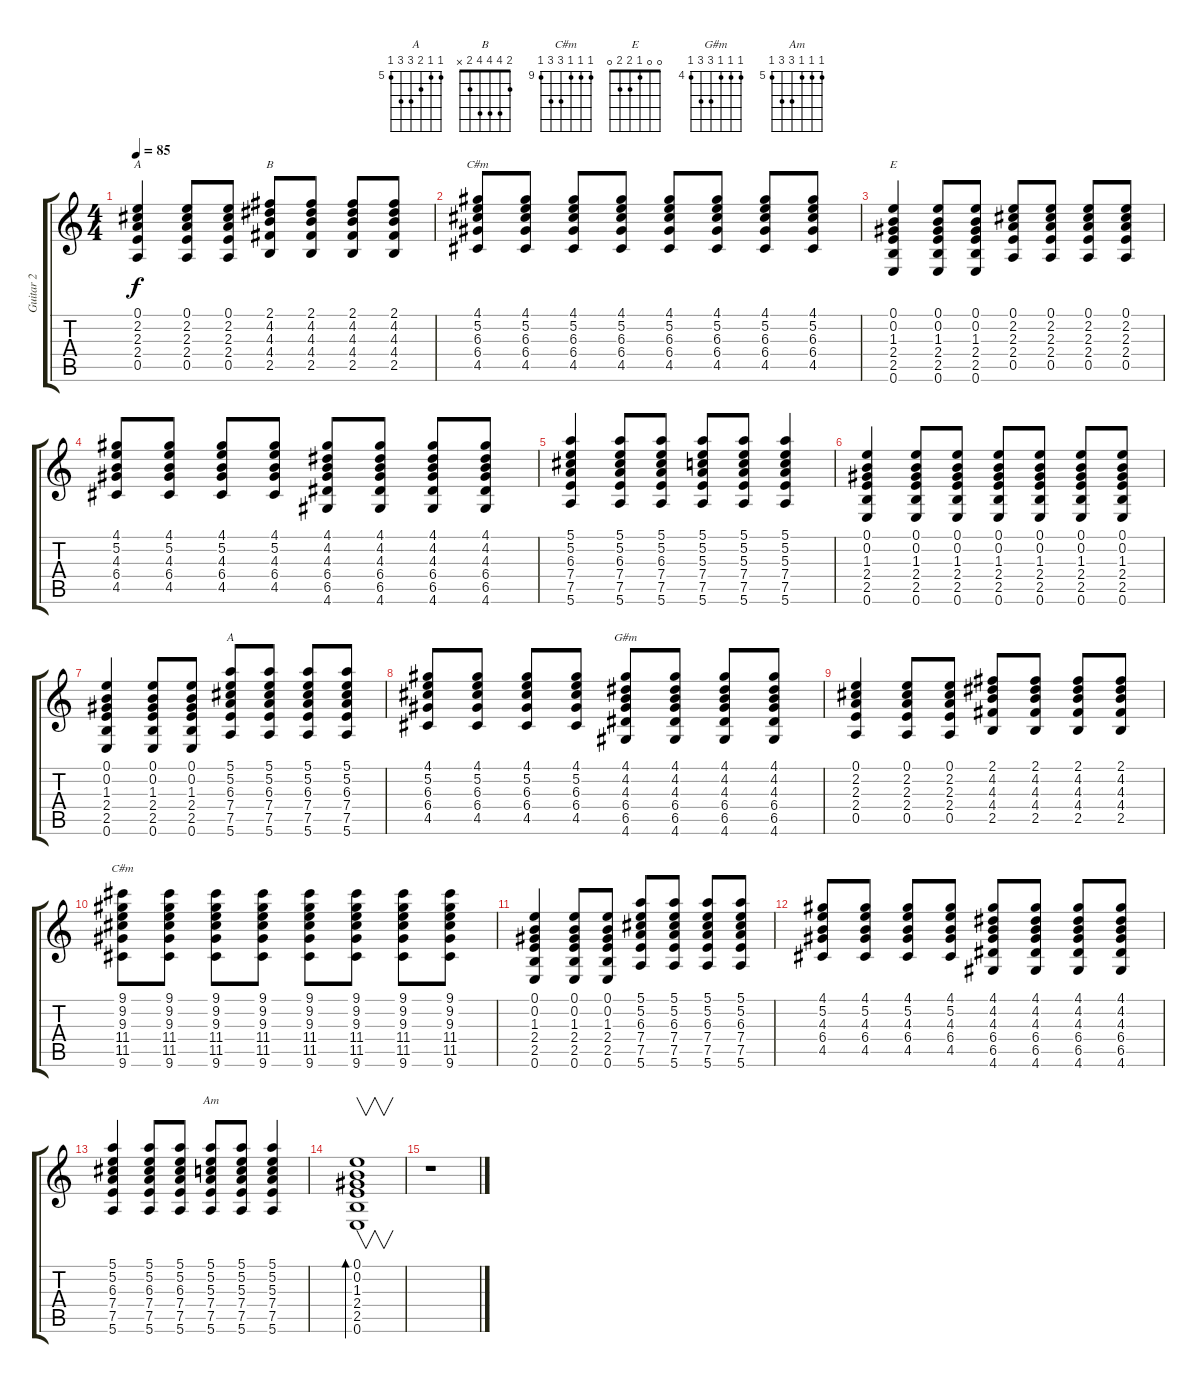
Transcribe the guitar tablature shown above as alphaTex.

\track ("Guitar 2" "Guitar 2") {instrument acousticguitarsteel}
\staff {score tabs}
\tuning (E4 B3 G3 D3 A2 E2) {hide}
\chord ("A" 0 2 2 2 0 x)
\chord ("B" 2 4 4 4 2 x)
\chord ("C#m" 4 5 6 6 4 x) {firstfret 4}
\chord ("E" 0 0 1 2 2 0)
\chord ("A" 5 5 6 7 7 5) {firstfret 5}
\chord ("G#m" 4 4 4 6 6 4) {firstfret 4}
\chord ("C#m" 9 9 9 11 11 9) {firstfret 9}
\chord ("Am" 5 5 5 7 7 5) {firstfret 5}
\ts (4 4)
\tempo 85
\clef g2
\ks c
(0.1 2.2 2.3 2.4 0.5).4{ch "A" dy f} (0.1 2.2 2.3 2.4 0.5).8 (0.1 2.2 2.3 2.4 0.5).8 (2.1 4.2 4.3 4.4 2.5).8{ch "B"} (2.1 4.2 4.3 4.4 2.5).8 (2.1 4.2 4.3 4.4 2.5).8 (2.1 4.2 4.3 4.4 2.5).8 |
(4.1 5.2 6.3 6.4 4.5).8{ch "C#m"} (4.1 5.2 6.3 6.4 4.5).8 (4.1 5.2 6.3 6.4 4.5).8 (4.1 5.2 6.3 6.4 4.5).8 (4.1 5.2 6.3 6.4 4.5).8 (4.1 5.2 6.3 6.4 4.5).8 (4.1 5.2 6.3 6.4 4.5).8 (4.1 5.2 6.3 6.4 4.5).8 |
(0.1 0.2 1.3 2.4 2.5 0.6).4{ch "E"} (0.1 0.2 1.3 2.4 2.5 0.6).8 (0.1 0.2 1.3 2.4 2.5 0.6).8 (0.1 2.2 2.3 2.4 0.5).8 (0.1 2.2 2.3 2.4 0.5).8 (0.1 2.2 2.3 2.4 0.5).8 (0.1 2.2 2.3 2.4 0.5).8 |
(4.1 5.2 4.3 6.4 4.5).8 (4.1 5.2 4.3 6.4 4.5).8 (4.1 5.2 4.3 6.4 4.5).8 (4.1 5.2 4.3 6.4 4.5).8 (4.1 4.2 4.3 6.4 6.5 4.6).8 (4.1 4.2 4.3 6.4 6.5 4.6).8 (4.1 4.2 4.3 6.4 6.5 4.6).8 (4.1 4.2 4.3 6.4 6.5 4.6).8 |
(5.1 5.2 6.3 7.4 7.5 5.6).4 (5.1 5.2 6.3 7.4 7.5 5.6).8 (5.1 5.2 6.3 7.4 7.5 5.6).8 (5.1 5.2 5.3 7.4 7.5 5.6).8 (5.1 5.2 5.3 7.4 7.5 5.6).8 (5.1 5.2 5.3 7.4 7.5 5.6).4 |
(0.1 0.2 1.3 2.4 2.5 0.6).4 (0.1 0.2 1.3 2.4 2.5 0.6).8 (0.1 0.2 1.3 2.4 2.5 0.6).8 (0.1 0.2 1.3 2.4 2.5 0.6).8 (0.1 0.2 1.3 2.4 2.5 0.6).8 (0.1 0.2 1.3 2.4 2.5 0.6).8 (0.1 0.2 1.3 2.4 2.5 0.6).8 |
(0.1 0.2 1.3 2.4 2.5 0.6).4 (0.1 0.2 1.3 2.4 2.5 0.6).8 (0.1 0.2 1.3 2.4 2.5 0.6).8 (5.1 5.2 6.3 7.4 7.5 5.6).8{ch "A"} (5.1 5.2 6.3 7.4 7.5 5.6).8 (5.1 5.2 6.3 7.4 7.5 5.6).8 (5.1 5.2 6.3 7.4 7.5 5.6).8 |
(4.1 5.2 6.3 6.4 4.5).8 (4.1 5.2 6.3 6.4 4.5).8 (4.1 5.2 6.3 6.4 4.5).8 (4.1 5.2 6.3 6.4 4.5).8 (4.1 4.2 4.3 6.4 6.5 4.6).8{ch "G#m"} (4.1 4.2 4.3 6.4 6.5 4.6).8 (4.1 4.2 4.3 6.4 6.5 4.6).8 (4.1 4.2 4.3 6.4 6.5 4.6).8 |
(0.1 2.2 2.3 2.4 0.5).4 (0.1 2.2 2.3 2.4 0.5).8 (0.1 2.2 2.3 2.4 0.5).8 (2.1 4.2 4.3 4.4 2.5).8 (2.1 4.2 4.3 4.4 2.5).8 (2.1 4.2 4.3 4.4 2.5).8 (2.1 4.2 4.3 4.4 2.5).8 |
(9.1 9.2 9.3 11.4 11.5 9.6).8{ch "C#m"} (9.1 9.2 9.3 11.4 11.5 9.6).8 (9.1 9.2 9.3 11.4 11.5 9.6).8 (9.1 9.2 9.3 11.4 11.5 9.6).8 (9.1 9.2 9.3 11.4 11.5 9.6).8 (9.1 9.2 9.3 11.4 11.5 9.6).8 (9.1 9.2 9.3 11.4 11.5 9.6).8 (9.1 9.2 9.3 11.4 11.5 9.6).8 |
(0.1 0.2 1.3 2.4 2.5 0.6).4 (0.1 0.2 1.3 2.4 2.5 0.6).8 (0.1 0.2 1.3 2.4 2.5 0.6).8 (5.1 5.2 6.3 7.4 7.5 5.6).8 (5.1 5.2 6.3 7.4 7.5 5.6).8 (5.1 5.2 6.3 7.4 7.5 5.6).8 (5.1 5.2 6.3 7.4 7.5 5.6).8 |
(4.1 5.2 4.3 6.4 4.5).8 (4.1 5.2 4.3 6.4 4.5).8 (4.1 5.2 4.3 6.4 4.5).8 (4.1 5.2 4.3 6.4 4.5).8 (4.1 4.2 4.3 6.4 6.5 4.6).8 (4.1 4.2 4.3 6.4 6.5 4.6).8 (4.1 4.2 4.3 6.4 6.5 4.6).8 (4.1 4.2 4.3 6.4 6.5 4.6).8 |
(5.1 5.2 6.3 7.4 7.5 5.6).4 (5.1 5.2 6.3 7.4 7.5 5.6).8 (5.1 5.2 6.3 7.4 7.5 5.6).8 (5.1 5.2 5.3 7.4 7.5 5.6).8{ch "Am"} (5.1 5.2 5.3 7.4 7.5 5.6).8 (5.1 5.2 5.3 7.4 7.5 5.6).4 |
(0.1 0.2 1.3 2.4 2.5 0.6).1{v bd 60} |
r.1{txt ""}
